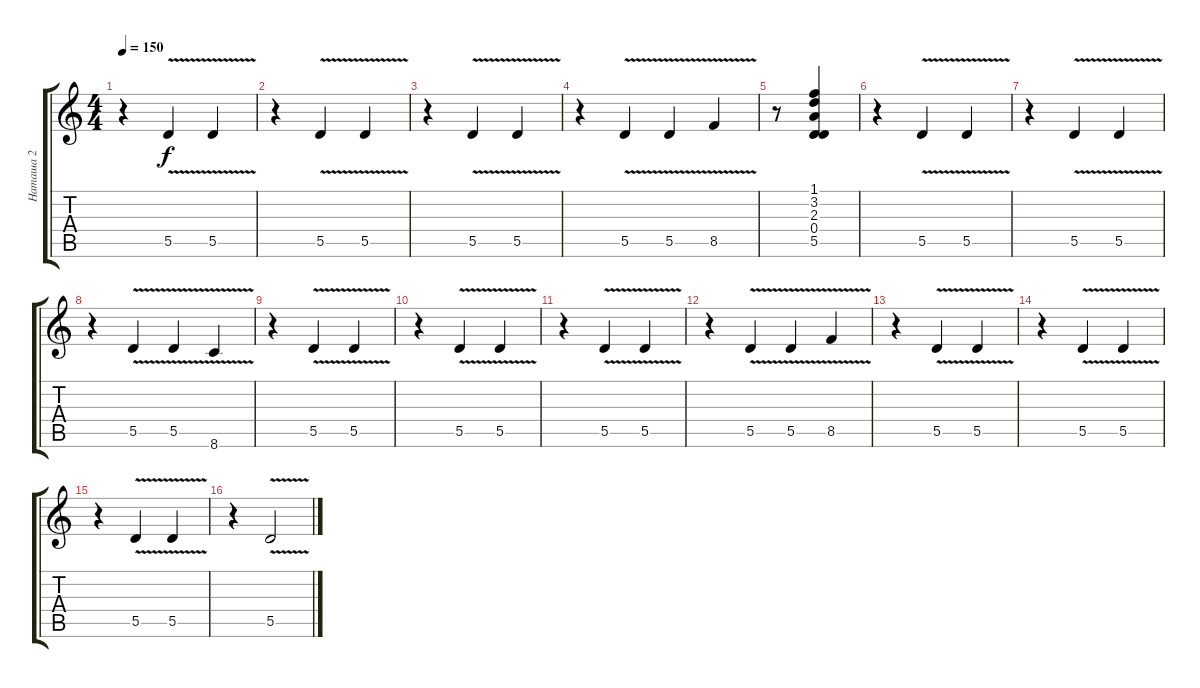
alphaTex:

\track ("Наташа 2" "Наташа 2") {instrument synthbass1}
\staff {score tabs}
\tuning (E4 B3 G3 D3 A2 E2) {hide}
\ts (4 4)
\tempo 150
\clef g2
\ks c
r.4{dy f} 5.5{v}.4 5.5{v}.4 |
r.4 5.5{v}.4 5.5{v}.4 |
r.4 5.5{v}.4 5.5{v}.4 |
r.4 5.5{v}.4 5.5{v}.4 8.5{v}.4 |
r.8{volume 14 instrument honkytonkpiano} (1.1 3.2 2.3 0.4 5.5).4 |
r.4{volume 9 instrument synthbass1} 5.5{v}.4 5.5{v}.4 |
r.4 5.5{v}.4 5.5{v}.4 |
r.4 5.5{v}.4 5.5{v}.4 8.6{v}.4 |
r.4 5.5{v}.4 5.5{v}.4 |
r.4 5.5{v}.4 5.5{v}.4 |
r.4 5.5{v}.4 5.5{v}.4 |
r.4 5.5{v}.4 5.5{v}.4 8.5{v}.4 |
r.4 5.5{v}.4 5.5{v}.4 |
r.4 5.5{v}.4 5.5{v}.4 |
r.4 5.5{v}.4 5.5{v}.4 |
r.4 5.5{v}.2
